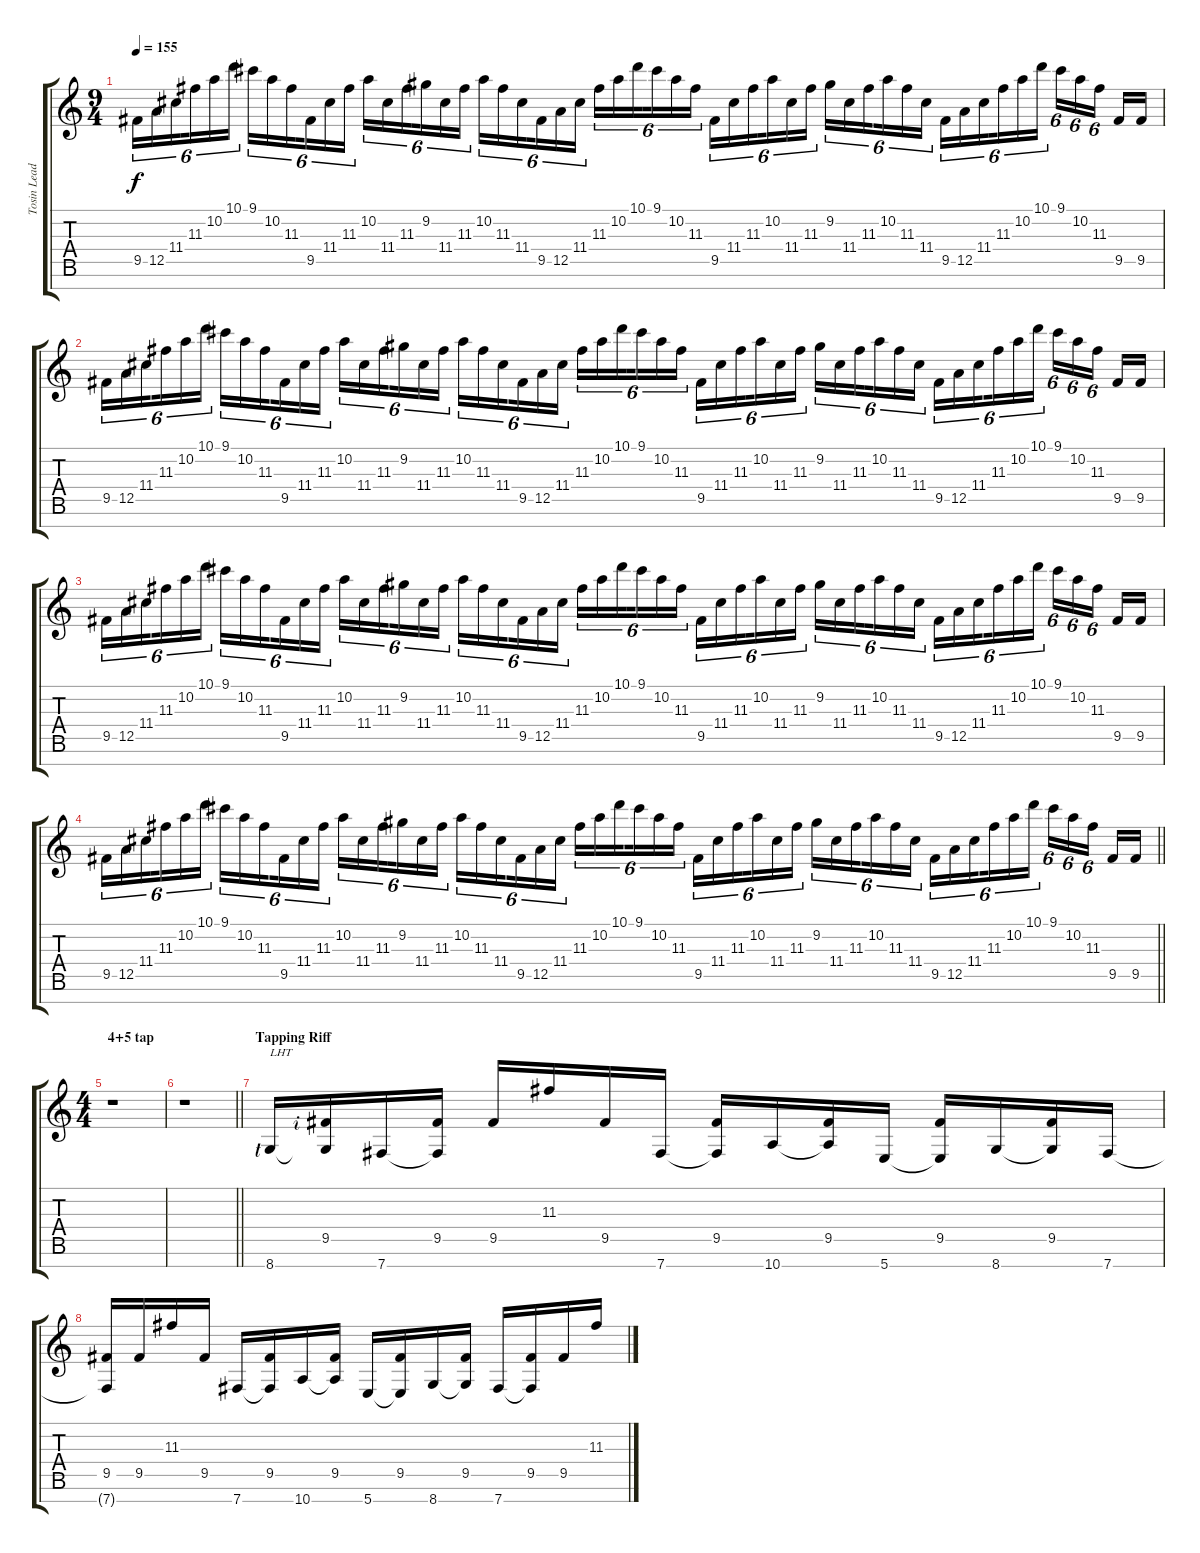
\track ("Tosin Lead Left" "Tosin Lead") {instrument distortionguitar}
\staff {score tabs}
\tuning (E4 B3 G3 D3 A2 D2 B1) {hide}
\ts (9 4)
\tempo 155
\clef g2
\ks c
9.5.16{tu (6 4) dy f} 12.5.16{tu (6 4)} 11.4.16{tu (6 4) beam splitsecondary} 11.3.16{tu (6 4)} 10.2.16{tu (6 4)} 10.1.16{tu (6 4) beam splitsecondary} 9.1.16{tu (6 4)} 10.2.16{tu (6 4)} 11.3.16{tu (6 4) beam splitsecondary} 9.5.16{tu (6 4)} 11.4.16{tu (6 4)} 11.3.16{tu (6 4) beam splitsecondary} 10.2.16{tu (6 4)} 11.4.16{tu (6 4)} 11.3.16{tu (6 4) beam splitsecondary} 9.2.16{tu (6 4)} 11.4.16{tu (6 4)} 11.3.16{tu (6 4)} 10.2.16{tu (6 4)} 11.3.16{tu (6 4)} 11.4.16{tu (6 4) beam splitsecondary} 9.5.16{tu (6 4)} 12.5.16{tu (6 4)} 11.4.16{tu (6 4) beam splitsecondary} 11.3.16{tu (6 4)} 10.2.16{tu (6 4)} 10.1.16{tu (6 4) beam splitsecondary} 9.1.16{tu (6 4)} 10.2.16{tu (6 4)} 11.3.16{tu (6 4) beam splitsecondary} 9.5.16{tu (6 4)} 11.4.16{tu (6 4)} 11.3.16{tu (6 4) beam splitsecondary} 10.2.16{tu (6 4)} 11.4.16{tu (6 4)} 11.3.16{tu (6 4)} 9.2.16{tu (6 4)} 11.4.16{tu (6 4)} 11.3.16{tu (6 4) beam splitsecondary} 10.2.16{tu (6 4)} 11.3.16{tu (6 4)} 11.4.16{tu (6 4) beam splitsecondary} 9.5.16{tu (6 4)} 12.5.16{tu (6 4)} 11.4.16{tu (6 4) beam splitsecondary} 11.3.16{tu (6 4)} 10.2.16{tu (6 4)} 10.1.16{tu (6 4) beam splitsecondary} 9.1.16{tu (6 4)} 10.2.16{tu (6 4)} 11.3.16{tu (6 4) beam splitsecondary} 9.5.16 9.5.16 |
9.5.16{tu (6 4)} 12.5.16{tu (6 4)} 11.4.16{tu (6 4) beam splitsecondary} 11.3.16{tu (6 4)} 10.2.16{tu (6 4)} 10.1.16{tu (6 4) beam splitsecondary} 9.1.16{tu (6 4)} 10.2.16{tu (6 4)} 11.3.16{tu (6 4) beam splitsecondary} 9.5.16{tu (6 4)} 11.4.16{tu (6 4)} 11.3.16{tu (6 4) beam splitsecondary} 10.2.16{tu (6 4)} 11.4.16{tu (6 4)} 11.3.16{tu (6 4) beam splitsecondary} 9.2.16{tu (6 4)} 11.4.16{tu (6 4)} 11.3.16{tu (6 4)} 10.2.16{tu (6 4)} 11.3.16{tu (6 4)} 11.4.16{tu (6 4) beam splitsecondary} 9.5.16{tu (6 4)} 12.5.16{tu (6 4)} 11.4.16{tu (6 4) beam splitsecondary} 11.3.16{tu (6 4)} 10.2.16{tu (6 4)} 10.1.16{tu (6 4) beam splitsecondary} 9.1.16{tu (6 4)} 10.2.16{tu (6 4)} 11.3.16{tu (6 4) beam splitsecondary} 9.5.16{tu (6 4)} 11.4.16{tu (6 4)} 11.3.16{tu (6 4) beam splitsecondary} 10.2.16{tu (6 4)} 11.4.16{tu (6 4)} 11.3.16{tu (6 4)} 9.2.16{tu (6 4)} 11.4.16{tu (6 4)} 11.3.16{tu (6 4) beam splitsecondary} 10.2.16{tu (6 4)} 11.3.16{tu (6 4)} 11.4.16{tu (6 4) beam splitsecondary} 9.5.16{tu (6 4)} 12.5.16{tu (6 4)} 11.4.16{tu (6 4) beam splitsecondary} 11.3.16{tu (6 4)} 10.2.16{tu (6 4)} 10.1.16{tu (6 4) beam splitsecondary} 9.1.16{tu (6 4)} 10.2.16{tu (6 4)} 11.3.16{tu (6 4) beam splitsecondary} 9.5.16 9.5.16 |
9.5.16{tu (6 4)} 12.5.16{tu (6 4)} 11.4.16{tu (6 4) beam splitsecondary} 11.3.16{tu (6 4)} 10.2.16{tu (6 4)} 10.1.16{tu (6 4) beam splitsecondary} 9.1.16{tu (6 4)} 10.2.16{tu (6 4)} 11.3.16{tu (6 4) beam splitsecondary} 9.5.16{tu (6 4)} 11.4.16{tu (6 4)} 11.3.16{tu (6 4) beam splitsecondary} 10.2.16{tu (6 4)} 11.4.16{tu (6 4)} 11.3.16{tu (6 4) beam splitsecondary} 9.2.16{tu (6 4)} 11.4.16{tu (6 4)} 11.3.16{tu (6 4)} 10.2.16{tu (6 4)} 11.3.16{tu (6 4)} 11.4.16{tu (6 4) beam splitsecondary} 9.5.16{tu (6 4)} 12.5.16{tu (6 4)} 11.4.16{tu (6 4) beam splitsecondary} 11.3.16{tu (6 4)} 10.2.16{tu (6 4)} 10.1.16{tu (6 4) beam splitsecondary} 9.1.16{tu (6 4)} 10.2.16{tu (6 4)} 11.3.16{tu (6 4) beam splitsecondary} 9.5.16{tu (6 4)} 11.4.16{tu (6 4)} 11.3.16{tu (6 4) beam splitsecondary} 10.2.16{tu (6 4)} 11.4.16{tu (6 4)} 11.3.16{tu (6 4)} 9.2.16{tu (6 4)} 11.4.16{tu (6 4)} 11.3.16{tu (6 4) beam splitsecondary} 10.2.16{tu (6 4)} 11.3.16{tu (6 4)} 11.4.16{tu (6 4) beam splitsecondary} 9.5.16{tu (6 4)} 12.5.16{tu (6 4)} 11.4.16{tu (6 4) beam splitsecondary} 11.3.16{tu (6 4)} 10.2.16{tu (6 4)} 10.1.16{tu (6 4) beam splitsecondary} 9.1.16{tu (6 4)} 10.2.16{tu (6 4)} 11.3.16{tu (6 4) beam splitsecondary} 9.5.16 9.5.16 |
\barLineRight lightlight
9.5.16{tu (6 4)} 12.5.16{tu (6 4)} 11.4.16{tu (6 4) beam splitsecondary} 11.3.16{tu (6 4)} 10.2.16{tu (6 4)} 10.1.16{tu (6 4) beam splitsecondary} 9.1.16{tu (6 4)} 10.2.16{tu (6 4)} 11.3.16{tu (6 4) beam splitsecondary} 9.5.16{tu (6 4)} 11.4.16{tu (6 4)} 11.3.16{tu (6 4) beam splitsecondary} 10.2.16{tu (6 4)} 11.4.16{tu (6 4)} 11.3.16{tu (6 4) beam splitsecondary} 9.2.16{tu (6 4)} 11.4.16{tu (6 4)} 11.3.16{tu (6 4)} 10.2.16{tu (6 4)} 11.3.16{tu (6 4)} 11.4.16{tu (6 4) beam splitsecondary} 9.5.16{tu (6 4)} 12.5.16{tu (6 4)} 11.4.16{tu (6 4) beam splitsecondary} 11.3.16{tu (6 4)} 10.2.16{tu (6 4)} 10.1.16{tu (6 4) beam splitsecondary} 9.1.16{tu (6 4)} 10.2.16{tu (6 4)} 11.3.16{tu (6 4) beam splitsecondary} 9.5.16{tu (6 4)} 11.4.16{tu (6 4)} 11.3.16{tu (6 4) beam splitsecondary} 10.2.16{tu (6 4)} 11.4.16{tu (6 4)} 11.3.16{tu (6 4)} 9.2.16{tu (6 4)} 11.4.16{tu (6 4)} 11.3.16{tu (6 4) beam splitsecondary} 10.2.16{tu (6 4)} 11.3.16{tu (6 4)} 11.4.16{tu (6 4) beam splitsecondary} 9.5.16{tu (6 4)} 12.5.16{tu (6 4)} 11.4.16{tu (6 4) beam splitsecondary} 11.3.16{tu (6 4)} 10.2.16{tu (6 4)} 10.1.16{tu (6 4) beam splitsecondary} 9.1.16{tu (6 4)} 10.2.16{tu (6 4)} 11.3.16{tu (6 4) beam splitsecondary} 9.5.16 9.5.16 |
\ts (4 4)
\section ("" "4+5 tap")
r.1 |
\barLineRight lightlight
r.1 |
\section ("" "Tapping Riff")
8.7{lf 1}.16{txt "LHT" instrument electricguitarjazz} (9.5{rf 2} 8.7{t}).16 7.7.16 (9.5 7.7{t}).16 9.5.16 11.3.16 9.5.16 7.7.16 (9.5 7.7{t}).16 10.7.16 (9.5 10.7{t}).16 5.7.16 (9.5 5.7{t}).16 8.7.16 (9.5 8.7{t}).16 7.7.16 |
(9.5 7.7{t}).16 9.5.16 11.3.16 9.5.16 7.7.16 (9.5 7.7{t}).16 10.7.16 (9.5 10.7{t}).16 5.7.16 (9.5 5.7{t}).16 8.7.16 (9.5 8.7{t}).16 7.7.16 (9.5 7.7{t}).16 9.5.16 11.3.16
